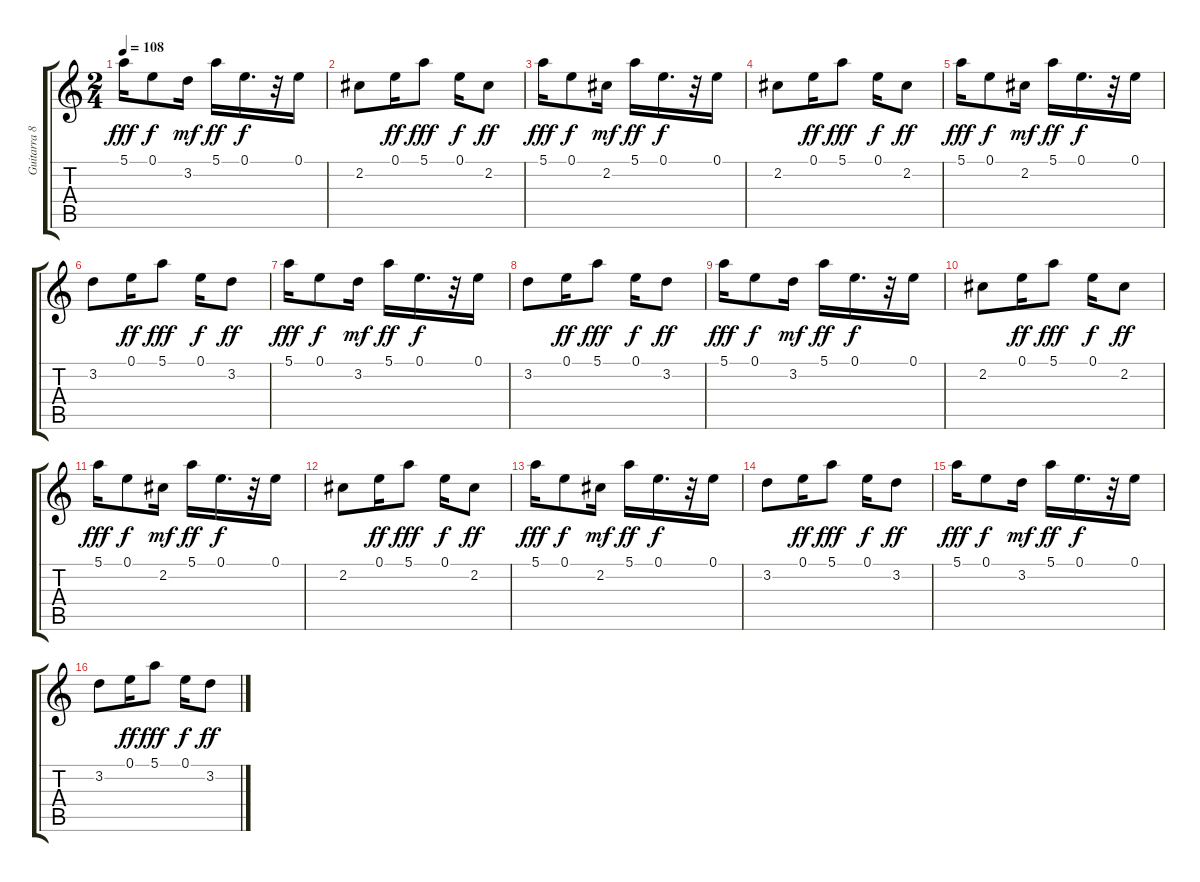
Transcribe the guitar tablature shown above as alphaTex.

\track ("Guitarra 8" "Guitarra 8") {instrument electricguitarclean}
\staff {score tabs}
\tuning (E4 B3 G3 D3 A2 E2) {hide}
\ts (2 4)
\tempo 108
\clef g2
\ks c
5.1.16{dy fff} 0.1.8{dy f} 3.2.16{dy mf} 5.1.16{dy ff} 0.1.16{d dy f} r.32 0.1.16 |
2.2.8 0.1.16{dy ff} 5.1.8{dy fff} 0.1.16{dy f} 2.2.8{dy ff} |
5.1.16{dy fff} 0.1.8{dy f} 2.2.16{dy mf} 5.1.16{dy ff} 0.1.16{d dy f} r.32 0.1.16 |
2.2.8 0.1.16{dy ff} 5.1.8{dy fff} 0.1.16{dy f} 2.2.8{dy ff} |
5.1.16{dy fff} 0.1.8{dy f} 2.2.16{dy mf} 5.1.16{dy ff} 0.1.16{d dy f} r.32 0.1.16 |
3.2.8 0.1.16{dy ff} 5.1.8{dy fff} 0.1.16{dy f} 3.2.8{dy ff} |
5.1.16{dy fff} 0.1.8{dy f} 3.2.16{dy mf} 5.1.16{dy ff} 0.1.16{d dy f} r.32 0.1.16 |
3.2.8 0.1.16{dy ff} 5.1.8{dy fff} 0.1.16{dy f} 3.2.8{dy ff} |
5.1.16{dy fff} 0.1.8{dy f} 3.2.16{dy mf} 5.1.16{dy ff} 0.1.16{d dy f} r.32 0.1.16 |
2.2.8 0.1.16{dy ff} 5.1.8{dy fff} 0.1.16{dy f} 2.2.8{dy ff} |
5.1.16{dy fff} 0.1.8{dy f} 2.2.16{dy mf} 5.1.16{dy ff} 0.1.16{d dy f} r.32 0.1.16 |
2.2.8 0.1.16{dy ff} 5.1.8{dy fff} 0.1.16{dy f} 2.2.8{dy ff} |
5.1.16{dy fff} 0.1.8{dy f} 2.2.16{dy mf} 5.1.16{dy ff} 0.1.16{d dy f} r.32 0.1.16 |
3.2.8 0.1.16{dy ff} 5.1.8{dy fff} 0.1.16{dy f} 3.2.8{dy ff} |
5.1.16{dy fff} 0.1.8{dy f} 3.2.16{dy mf} 5.1.16{dy ff} 0.1.16{d dy f} r.32 0.1.16 |
3.2.8 0.1.16{dy ff} 5.1.8{dy fff} 0.1.16{dy f} 3.2.8{dy ff}
